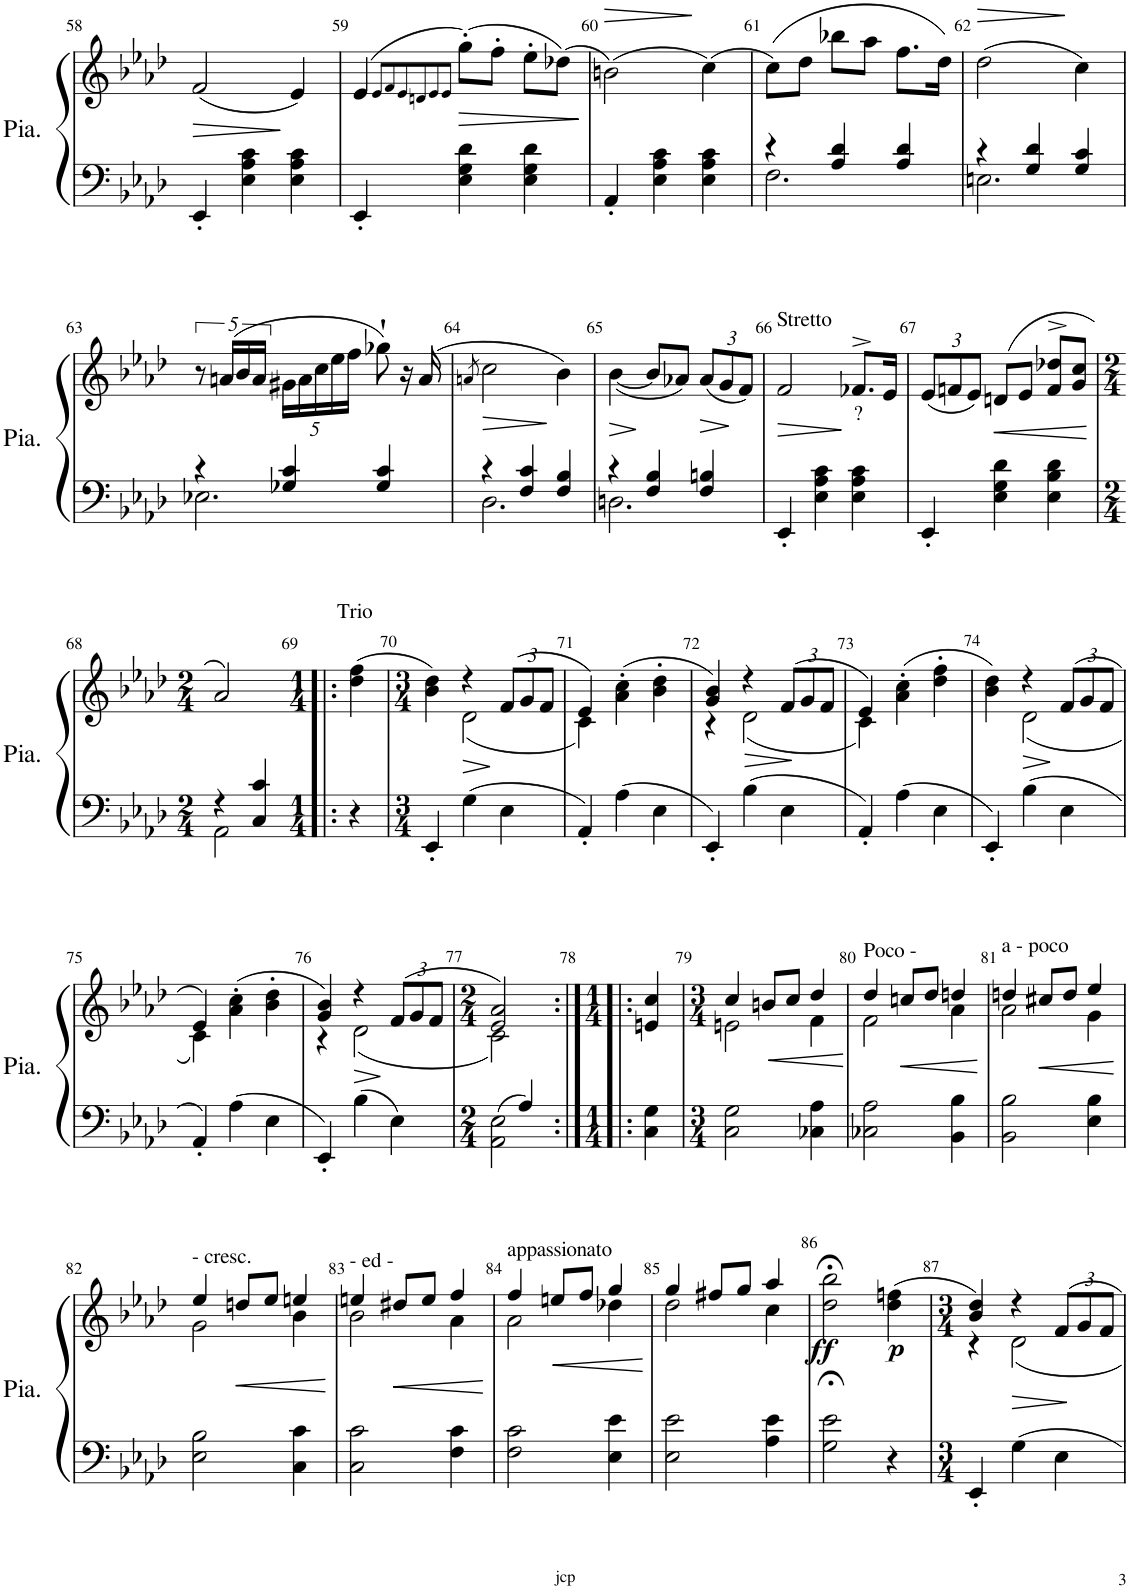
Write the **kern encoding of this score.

**kern	**kern	**dynam
*part1	*part1	*part1
*staff2	*staff1	*staff1/2
*I"Piano	*	*
*I'Pia.	*	*
!!LO:PB:g=z
*clefF4	*clefG2	*
*k[b-e-a-d-]	*k[b-e-a-d-]	*
*M3/4	*M3/4	*
=58	=58	=58
!	!	!LO:HP:b
4EE-'/	(2f/	>
4E-\ 4A-\ 4c\	.	.
4E-\ 4A-\ 4c\	4e-/)	]
=59	=59	=59
4EE-'/	(>4e-/	.
.	8qe-/L	.
.	8qf/	.
.	8qe-/	.
.	8qdn/	.
.	8qe-/	.
.	8qe-/J	.
!	!	!LO:HP:b
4E-\ 4G\ 4d-\	(8gg'\L)	>
.	8ff'\J	.
4E-\ 4G\ 4d-\	8ee-'\L	.
.	(8dd-X\J)	.
.	.	]
=60	=60	=60
!	!	!LO:HP:b
4AA-'/	(2bn\)	>
4E-\ 4A-\ 4c\	.	.
4E-\ 4A-\ 4c\	(4cc\)	]
=61	=61	=61
*^	*	*
4r	2.F\	(8cc\L)	.
.	.	8dd-\J	.
4A-/ 4d-/	.	8bb-X\L	.
.	.	8aa-\J	.
4A-/ 4d-/	.	8.ff\L	.
.	.	16dd-\Jk)	.
=62	=62	=62	=62
!	!	!	!LO:HP:b
4r	2.En\	(2dd-\	>
4G/ 4d-/	.	.	.
4G/ 4c/	.	4cc\)	]
!!LO:LB:g=z
=63	=63	=63	=63
4r	2.E-X\	10r	.
.	.	(20an/LL	.
.	.	20b-/	.
.	.	20a/JJ	.
*	*	*Xbrackettup	*
4G-X/ 4c/	.	20g#X\LL	.
.	.	20a\	.
.	.	20cc\	.
.	.	20ee-\	.
.	.	20ff\JJ	.
4G-/ 4c/	.	8gg-X`\)	.
.	.	16r	.
.	.	(>16a/	.
=64	=64	=64	=64
.	.	8qan/	.
4r	2.D-\	2cc\	.
4F/ 4c/	.	.	.
4F/ 4B-/	.	4b-\)	.
=65	=65	=65	=65
!	!	!	!LO:HP:b
4r	2.Dn\	(<[<4b-\	>
4F/ 4B-/	.	8b-/L]	]
.	.	8a-X/J)	.
!	!	!	!LO:HP:b
4F/ 4Bn/	.	(12a-/L	>
.	.	12g/	.
.	.	12f/J)	]
*v	*v	*	*
=66	=66	=66
!	!LO:TX:a:t=Stretto	!
!	!	!LO:HP:b
4EE-'/	2f/	>
4E-\ 4A-\ 4c\	.	.
!	!LO:TX:b:t=?	!
4E-\ 4A-\ 4c\	8.f-X^>/L	]
.	16e-/Jk	.
=67	=67	=67
4EE-'/	(12e-/L	.
.	12fn/	.
.	12e-/J)	.
!	!	!LO:HP:b
4E-\ 4G\ 4d-\	(>8dn/L	<
.	8e-/J	.
4E-\ 4B-\ 4d-\	8f/^> 8dd-X/^>L	.
.	8g/ 8cc/J	.
.	.	[
!!LO:LB:g=z
=68	=68	=68
*M2/4	*M2/4	*
*^	*	*
4r	2AA-\	2a-/)	.
4C/ 4c/	.	.	.
*v	*v	*	*
=69!|:	=69!|:	=69!|:
*M1/4	*M1/4	*
!	!LO:TX:a:t=Trio	!
4r	(4dd-\ 4ff\	.
=70	=70	=70
*M3/4	*M3/4	*
*	*^	*
4EE-'/	4b-\ 4dd-\)	4ryy	.
!	!	!	!LO:HP:b
4G\	4r	(2d-\	>
4E-\	(12f/L	.	]
.	12g/	.	.
.	12f/J	.	.
=71	=71	=71	=71
4AA-'/	4e-/)	4c\)	.
4A-\	(>4a-\'> 4cc\'>	2ryy	.
4E-\	4b-\'> 4dd-\'>	.	.
=72	=72	=72	=72
4EE-'/	4g/ 4b-/)	4r	.
!	!	!	!LO:HP:b
4B-\	4r	(2d-\	>
4E-\	(12f/L	.	.
.	12g/	.	]
.	12f/J	.	.
=73	=73	=73	=73
4AA-'/	4e-/)	4c\)	.
4A-\	(>4a-\'> 4cc\'>	2ryy	.
4E-\	4dd-\'> 4ff\'>	.	.
=74	=74	=74	=74
4EE-'/	4b-\ 4dd-\)	4ryy	.
!	!	!	!LO:HP:b
4B-\	4r	(2d-\	>
4E-\	(12f/L	.	]
.	12g/	.	.
.	12f/J	.	.
!!LO:LB:g=z	!!
=75	=75	=75	=75
4AA-'/	4e-/)	4c\)	.
4A-\	(>4a-\'> 4cc\'>	2ryy	.
4E-\	4b-\'> 4dd-\'>	.	.
=76	=76	=76	=76
4EE-'/	4g/ 4b-/)	4r	.
!	!	!	!LO:HP:b
4B-\	4r	(2d-\	>
4E-\	(12f/L	.	]
.	12g/	.	.
.	12f/J	.	.
=77	=77	=77	=77
*M2/4	*M2/4	*	*
*^	*	*	*
4ryy	(>2AA-\ 2E-\	2e-/ 2a-/)	2c\)	.
4A-/	.	.	.	.
*v	*v	*	*	*
*	*v	*v	*
=78:|!|:	=78:|!|:	=78:|!|:
*M1/4	*M1/4	*
4C\ 4G\	4en/ 4cc/	.
=79	=79	=79
*M3/4	*M3/4	*
*	*^	*
2C\ 2G\	4cc/	2en\	.
!	!	!	!LO:HP:b
.	8bn/L	.	<
.	8cc/J	.	.
4C-X\ 4A-\	4dd-/	4f\	.
*	*v	*v	*
.	.	[
=80	=80	=80
*	*^	*
!	!LO:TX:a:t=Poco -	!	!
2C-X\ 2A-\	4dd-/	2f\	.
!	!	!	!LO:HP:b
.	8ccn/L	.	<
.	8dd-/J	.	.
4BB-\ 4B-\	4ddn/	4a-\	.
*	*v	*v	*
.	.	[
=81	=81	=81
*	*^	*
!	!LO:TX:a:t=a - poco	!	!
2BB-\ 2B-\	4ddn/	2a-\	.
!	!	!	!LO:HP:b
.	8cc#X/L	.	<
.	8dd/J	.	.
4E-\ 4B-\	4ee-/	4g\	.
*	*v	*v	*
.	.	[
!!LO:LB:g=z
=82	=82	=82
*	*^	*
!	!LO:TX:a:t=- cresc.	!	!
2E-\ 2B-\	4ee-/	2g\	.
!	!	!	!LO:HP:b
.	8ddn/L	.	<
.	8ee-/J	.	.
4C\ 4c\	4een/	4b-\	.
*	*v	*v	*
.	.	[
=83	=83	=83
*	*^	*
!	!LO:TX:a:t=- ed -	!	!
2C\ 2c\	4een/	2b-\	.
!	!	!	!LO:HP:b
.	8dd#X/L	.	<
.	8ee/J	.	.
4F\ 4c\	4ff/	4a-\	.
*	*v	*v	*
.	.	[
=84	=84	=84
*	*^	*
!	!LO:TX:a:t=appassionato	!	!
2F\ 2c\	4ff/	2a-\	.
!	!	!	!LO:HP:b
.	8een/L	.	<
.	8ff/J	.	.
4E-\ 4e-\	4gg/	4dd-X\	.
*	*v	*v	*
.	.	[
=85	=85	=85
*	*^	*
2E-\ 2e-\	4gg/	2dd-\	.
.	8ff#X/L	.	.
.	8gg/J	.	.
4A-\ 4e-\	4aa-/	4cc\	.
=86	=86	=86	=86
!	!	!	!LO:DY:b
*	*v	*v	*
2G\;< 2e-\;<	2dd-\;< 2bb-\;<	ff
!	!	!LO:DY:b
4r	4dd-\ 4ffn\	p
=87	=87	=87
*M3/4	*M3/4	*
*	*^	*
4EE-'/	4b-/ 4dd-/)	4r	.
!	!	!	!LO:HP:b
4G\	4r	2d-\	>
4E-\	12f/L	.	.
.	12g/	.	]
.	12f/J	.	.
*	*v	*v	*
=	=	=
*-	*-	*-
